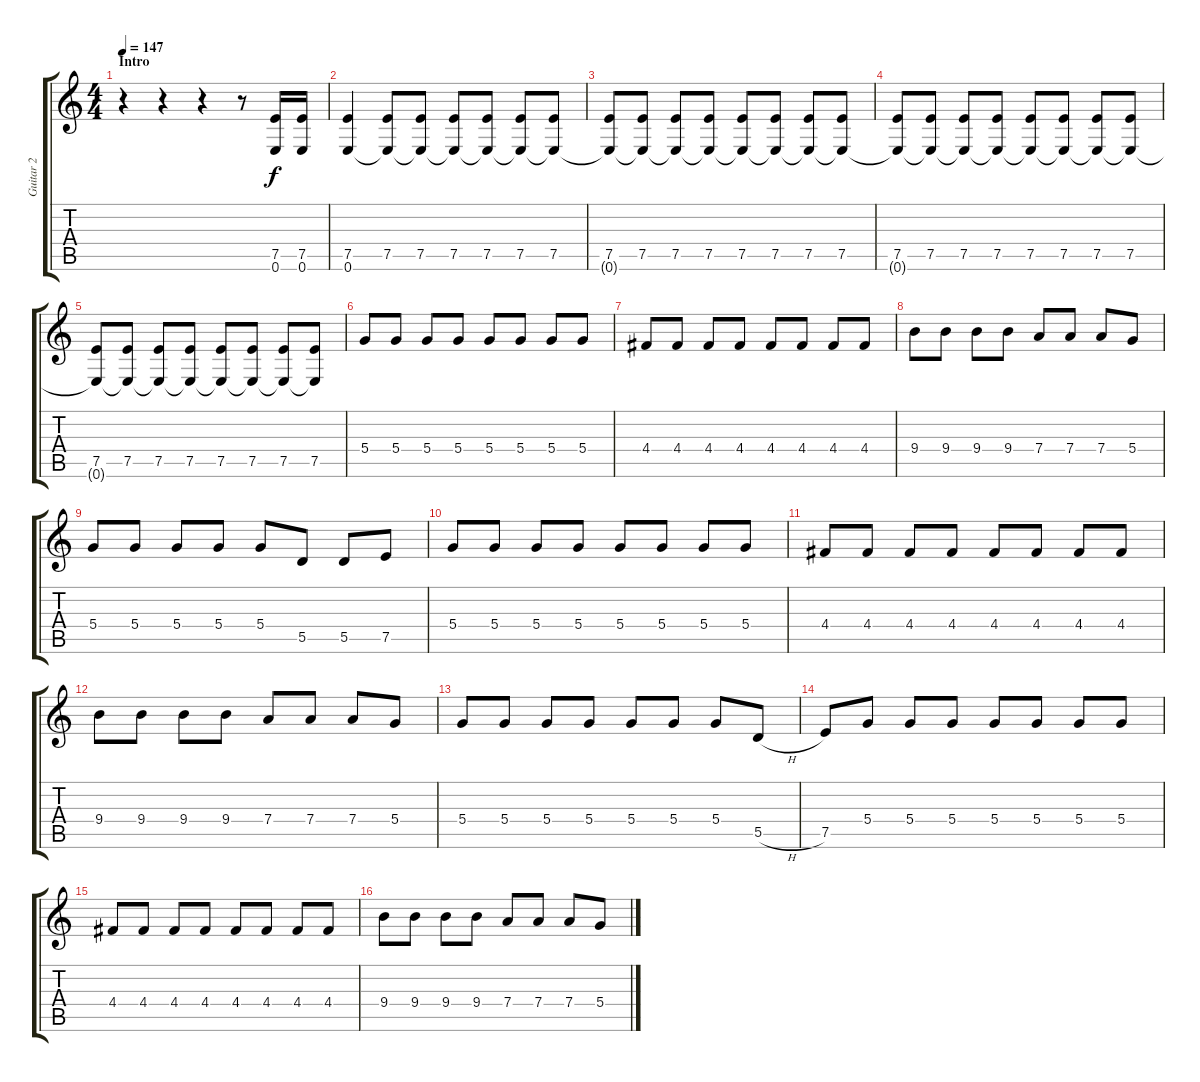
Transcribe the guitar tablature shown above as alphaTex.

\track ("Guitar 2" "Guitar 2") {instrument distortionguitar}
\staff {score tabs}
\tuning (E4 B3 G3 D3 A2 E2) {hide}
\ts (4 4)
\section ("" "Intro")
\tempo 147
\clef g2
\ks c
r.4{dy f instrument distortionguitar} r.4 r.4 r.8 (7.5 0.6).16 (7.5 0.6).16 |
(7.5 0.6).4 (7.5 0.6{t}).8 (7.5 0.6{t}).8 (7.5 0.6{t}).8 (7.5 0.6{t}).8 (7.5 0.6{t}).8 (7.5 0.6{t}).8 |
(7.5 0.6{t}).8 (7.5 0.6{t}).8 (7.5 0.6{t}).8 (7.5 0.6{t}).8 (7.5 0.6{t}).8 (7.5 0.6{t}).8 (7.5 0.6{t}).8 (7.5 0.6{t}).8 |
(7.5 0.6{t}).8 (7.5 0.6{t}).8 (7.5 0.6{t}).8 (7.5 0.6{t}).8 (7.5 0.6{t}).8 (7.5 0.6{t}).8 (7.5 0.6{t}).8 (7.5 0.6{t}).8 |
(7.5 0.6{t}).8 (7.5 0.6{t}).8 (7.5 0.6{t}).8 (7.5 0.6{t}).8 (7.5 0.6{t}).8 (7.5 0.6{t}).8 (7.5 0.6{t}).8 (7.5 0.6{t}).8 |
5.4.8 5.4.8 5.4.8 5.4.8 5.4.8 5.4.8 5.4.8 5.4.8 |
4.4.8 4.4.8 4.4.8 4.4.8 4.4.8 4.4.8 4.4.8 4.4.8 |
9.4.8 9.4.8 9.4.8 9.4.8 7.4.8 7.4.8 7.4.8 5.4.8 |
5.4.8 5.4.8 5.4.8 5.4.8 5.4.8 5.5.8 5.5.8 7.5.8 |
5.4.8 5.4.8 5.4.8 5.4.8 5.4.8 5.4.8 5.4.8 5.4.8 |
4.4.8 4.4.8 4.4.8 4.4.8 4.4.8 4.4.8 4.4.8 4.4.8 |
9.4.8 9.4.8 9.4.8 9.4.8 7.4.8 7.4.8 7.4.8 5.4.8 |
5.4.8 5.4.8 5.4.8 5.4.8 5.4.8 5.4.8 5.4.8 5.5{h}.8 |
7.5.8 5.4.8 5.4.8 5.4.8 5.4.8 5.4.8 5.4.8 5.4.8 |
4.4.8 4.4.8 4.4.8 4.4.8 4.4.8 4.4.8 4.4.8 4.4.8 |
9.4.8 9.4.8 9.4.8 9.4.8 7.4.8 7.4.8 7.4.8 5.4.8
